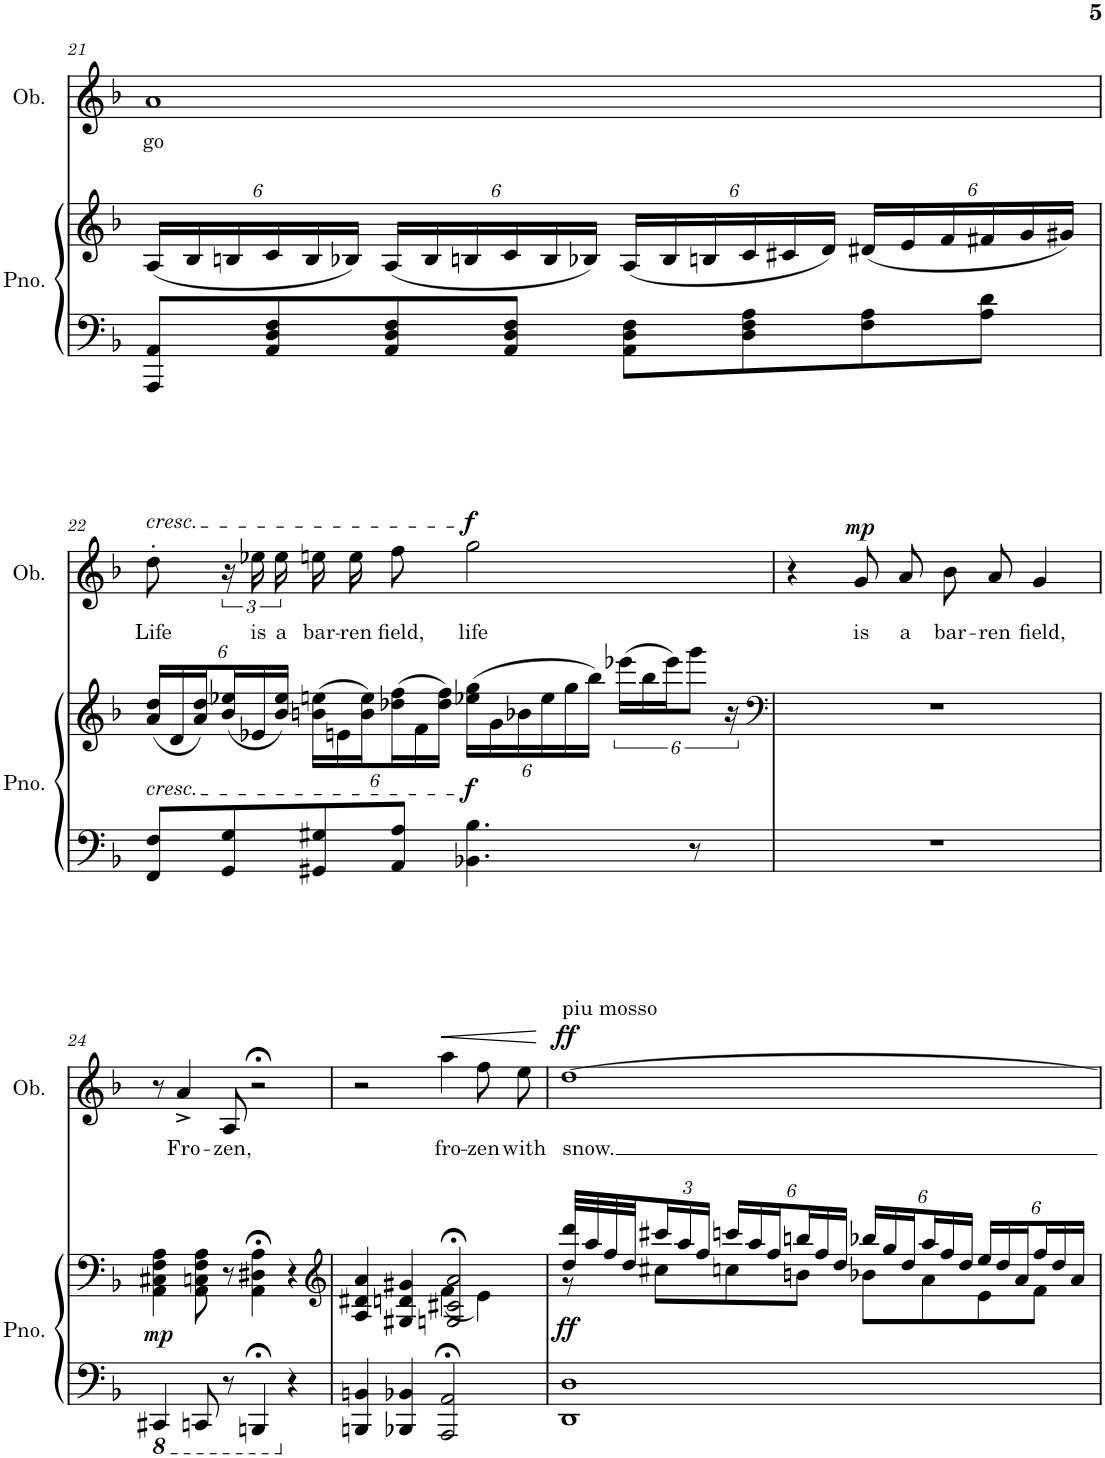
**kern	**kern	**dynam	**kern	**text	**dynam
*part2	*part2	*part2	*part1	*part1	*part1
*staff3	*staff2	*staff2/3	*staff1	*staff1	*staff1
*I"Piano	*	*	*I"Oboe	*	*
*I'Pno.	*	*	*I'Ob.	*	*
!!LO:PB:g=z
*clefF4	*clefG2	*	*clefG2	*	*
*k[b-]	*k[b-]	*	*k[b-]	*	*
*M4/4	*M4/4	*	*M4/4	*	*
*	*Xbrackettup	*	*	*	*
=21	=21	=21	=21	=21	=21
!	!	!	!	!LO:LY:b	!
8AAA/ 8AA/L	(24A/LL	.	1a	go	.
.	24B-/	.	.	.	.
.	24Bn/	.	.	.	.
8AA/ 8D/ 8F/	24c/	.	.	.	.
.	24B/	.	.	.	.
.	24B-X/JJ)	.	.	.	.
8AA/ 8D/ 8F/	(24A/LL	.	.	.	.
.	24B-/	.	.	.	.
.	24Bn/	.	.	.	.
8AA/ 8D/ 8F/J	24c/	.	.	.	.
.	24B/	.	.	.	.
.	24B-X/JJ)	.	.	.	.
8AA\ 8D\ 8F\L	(24A/LL	.	.	.	.
.	24B-/	.	.	.	.
.	24Bn/	.	.	.	.
8D\ 8F\ 8A\	24c/	.	.	.	.
.	24c#X/	.	.	.	.
.	24d/JJ)	.	.	.	.
8F\ 8A\	(24d#X/LL	.	.	.	.
.	24e/	.	.	.	.
.	24f/	.	.	.	.
8A\ 8d\J	24f#X/	.	.	.	.
.	24g/	.	.	.	.
.	24g#X/JJ)	.	.	.	.
!!LO:LB:g=z
=22	=22	=22	=22	=22	=22
!	!	!	!LO:TX:a:i:t=cresc.	!	!
!	!LO:TX:b:i:t=cresc.	!	!	!	!
!	!	!	!	!LO:LY:b	!
8FF/ 8F/L	(24a/ 24dd/LL	.	8dd'\	Life	.
.	24d/	.	.	.	.
.	24a/ 24dd/J)	.	.	.	.
8GG/ 8G/	(24b-/ 24ee-X/L	.	24r	.	.
!	!	!	!	!LO:LY:b	!
.	24e-X/	.	24ee-X\LL	is	.
!	!	!	!	!LO:LY:b	!
.	24b-/ 24ee-/JJ)	.	24ee-\JJ	a	.
!	!	!	!	!LO:LY:b	!
8GG#X/ 8G#X/	(24bn\ 24een\LL	.	16een\LL	bar-	.
.	24en\	.	.	.	.
!	!	!	!	!LO:LY:b	!
.	.	.	16ee\J	-ren	.
.	24b\ 24ee\J)	.	.	.	.
!	!	!	!	!LO:LY:b	!
8AA/ 8A/J	(24dd-X\ 24ff\L	.	8ff\J	field,	.
.	24f\	.	.	.	.
.	24dd-\ 24ff\JJ)	.	.	.	.
!	!	!LO:DY:b	!	!LO:LY:b	!LO:DY:a
4.BB-X\ 4.B-\	(24ee-X\ 24gg\LL	f	2gg\	life	f
.	24g\	.	.	.	.
.	24b-X\	.	.	.	.
.	24ee-\	.	.	.	.
.	24gg\	.	.	.	.
.	24bb-\JJ)	.	.	.	.
*	*brackettup	*	*	*	*
.	(24eee-X\LL	.	.	.	.
.	24bb-\	.	.	.	.
.	24eee-\J)	.	.	.	.
8r	12ggg\J	.	.	.	.
.	24r	.	.	.	.
=23	=23	=23	=23	=23	=23
*	*clefF4	*	*	*	*
1r	1r	.	4r	.	.
!	!	!	!	!LO:LY:b	!LO:DY:a
.	.	.	8g/L	is	mp
!	!	!	!	!LO:LY:b	!
.	.	.	8a/J	a	.
!	!	!	!	!LO:LY:b	!
.	.	.	8b-/L	bar-	.
!	!	!	!	!LO:LY:b	!
.	.	.	8a/J	-ren	.
!	!	!	!	!LO:LY:b	!
.	.	.	4g/	field,	.
!!LO:LB:g=z
=24	=24	=24	=24	=24	=24
*8ba	*	*	*	*	*
!	!	!LO:DY:b	!	!	!
4CCC#X/	4AA\ 4C#X\ 4F\ 4A\	mp	8r	.	.
!	!	!	!	!LO:LY:b	!
.	.	.	4a^/	Fro-	.
8CCCn/	8AA\ 8Cn\ 8F\ 8A\	.	.	.	.
!	!	!	!	!LO:LY:b	!
8r	8r	.	8A/	-zen,	.
4BBBBn;</	4AA\;< 4D#X\;< 4A\;<	.	2r;<	.	.
*X8ba	*	*	*	*	*
4r	4r	.	.	.	.
=25	=25	=25	=25	=25	=25
*	*clefG2	*	*	*	*
*	*^	*	*	*	*
4BBBn/ 4BBn/	4A/ 4d#X/ 4a/	2ryy	.	2r	.	.
4BBB-X/ 4BB-X/	4G#X/ 4dn/ 4g#X/	.	.	.	.	.
!	!	!	!	!	!LO:LY:b	!
2AAA/;< 2AA/;<	2Gn/;< 2c#X/;< 2a/;<	(4f\	.	4aa\	fro-	.
!	!	!	!	!	!LO:LY:b	!
.	.	4e\)	.	8ff\L	-zen	.
!	!	!	!	!	!LO:LY:b	!
.	.	.	.	8ee\J	with	.
=26	=26	=26	=26	=26	=26	=26
!	!	!	!	!LO:TX:a:t=piu mosso	!	!
!	!	!	!LO:DY:b	!	!LO:LY:b	!LO:DY:a
1DD 1D	32dd/ 32ddd/LLL	8r	ff	[1dd	snow.	ff
.	32aa/	.	.	.	.	.
.	32ff/	.	.	.	.	.
.	32dd/J	.	.	.	.	.
*	*Xbrackettup	*	*	*	*	*
.	24ccc#X/	8cc#X\L	.	.	.	.
.	24aa/	.	.	.	.	.
.	24ff/JJ	.	.	.	.	.
.	24cccn/LL	8ccn\	.	.	.	.
.	24aa/	.	.	.	.	.
.	24ff/J	.	.	.	.	.
.	24bbn/L	8bn\J	.	.	.	.
.	24ff/	.	.	.	.	.
.	24dd/JJ	.	.	.	.	.
.	24bb-X/LL	8b-X\L	.	.	.	.
.	24gg/	.	.	.	.	.
.	24dd/J	.	.	.	.	.
.	24aa/L	8a\	.	.	.	.
.	24ff/	.	.	.	.	.
.	24dd/JJ	.	.	.	.	.
.	24ee/LL	8e\	.	.	.	.
.	24dd/	.	.	.	.	.
.	24a/J	.	.	.	.	.
.	24ff/L	8f\J	.	.	.	.
.	24dd/	.	.	.	.	.
.	24a/JJ	.	.	.	.	.
*	*v	*v	*	*	*	*
=	=	=	=	=	=
*-	*-	*-	*-	*-	*-
